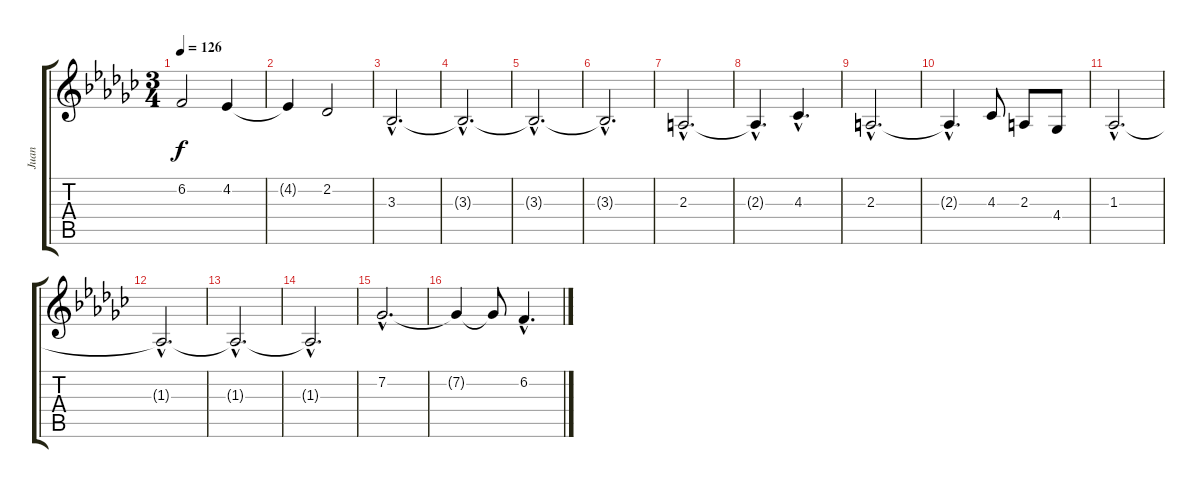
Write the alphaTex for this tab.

\track ("Juan" "Juan") {instrument flute}
\staff {score tabs}
\tuning (E4 B3 G3 D3 A2 E2) {hide}
\ts (3 4)
\tempo 126
\clef g2
\ks ebminor
6.2.2{dy f} 4.2.4 |
4.2{t}.4 2.2.2 |
3.3{hac}.2{d} |
3.3{hac t}.2{d} |
3.3{hac t}.2{d} |
3.3{hac t}.2{d} |
2.3{hac}.2{d} |
2.3{hac t}.4{d} 4.3{hac}.4{d} |
2.3{hac}.2{d} |
2.3{hac t}.4{d} 4.3.8 2.3.8 4.4.8 |
1.3{hac}.2{d} |
1.3{hac t}.2{d} |
1.3{hac t}.2{d} |
1.3{hac t}.2{d} |
7.2{hac}.2{d} |
7.2{t}.4 7.2{t}.8 6.2{hac}.4{d}
